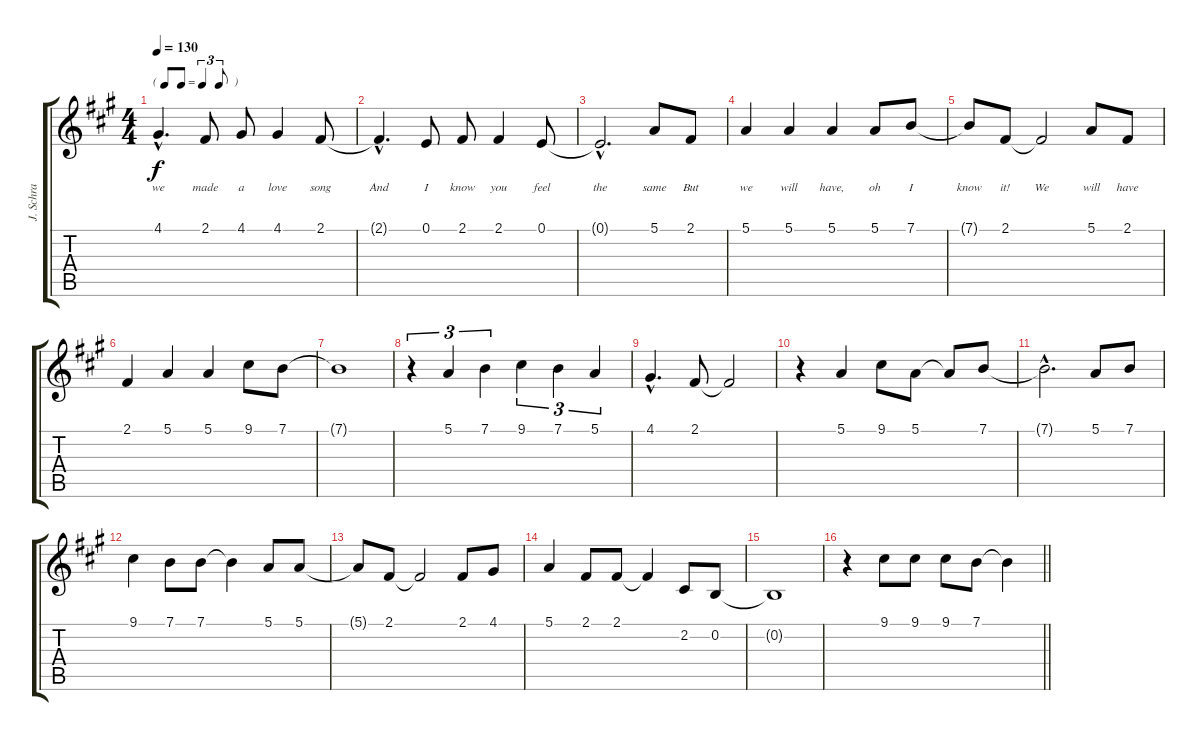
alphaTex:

\track ("J. Schra" "J. Schra") {instrument vibraphone}
\staff {score tabs}
\tuning (E4 B3 G3 D3 A2 E2) {hide}
\ts (4 4)
\tf triplet8th
\tempo 130
\clef g2
\ks a
4.1{hac}.4{d lyrics (0 "we") lyrics (1 "") lyrics (2 "") lyrics (3 "") lyrics (4 "") dy f} 2.1.8{lyrics (0 "made") lyrics (1 "") lyrics (2 "") lyrics (3 "") lyrics (4 "")} 4.1.8{lyrics (0 "a") lyrics (1 "") lyrics (2 "") lyrics (3 "") lyrics (4 "")} 4.1.4{lyrics (0 "love") lyrics (1 "") lyrics (2 "") lyrics (3 "") lyrics (4 "")} 2.1.8{lyrics (0 "song") lyrics (1 "") lyrics (2 "") lyrics (3 "") lyrics (4 "")} |
2.1{hac t}.4{d lyrics (0 "And") lyrics (1 "") lyrics (2 "") lyrics (3 "") lyrics (4 "")} 0.1.8{lyrics (0 "I") lyrics (1 "") lyrics (2 "") lyrics (3 "") lyrics (4 "")} 2.1.8{lyrics (0 "know") lyrics (1 "") lyrics (2 "") lyrics (3 "") lyrics (4 "")} 2.1.4{lyrics (0 "you") lyrics (1 "") lyrics (2 "") lyrics (3 "") lyrics (4 "")} 0.1.8{lyrics (0 "feel") lyrics (1 "") lyrics (2 "") lyrics (3 "") lyrics (4 "")} |
0.1{hac t}.2{d lyrics (0 "the") lyrics (1 "") lyrics (2 "") lyrics (3 "") lyrics (4 "")} 5.1.8{lyrics (0 "same") lyrics (1 "") lyrics (2 "") lyrics (3 "") lyrics (4 "")} 2.1.8{lyrics (0 "But") lyrics (1 "") lyrics (2 "") lyrics (3 "") lyrics (4 "")} |
5.1.4{lyrics (0 "we") lyrics (1 "") lyrics (2 "") lyrics (3 "") lyrics (4 "")} 5.1.4{lyrics (0 "will") lyrics (1 "") lyrics (2 "") lyrics (3 "") lyrics (4 "")} 5.1.4{lyrics (0 "have,") lyrics (1 "") lyrics (2 "") lyrics (3 "") lyrics (4 "")} 5.1.8{lyrics (0 "oh") lyrics (1 "") lyrics (2 "") lyrics (3 "") lyrics (4 "")} 7.1.8{lyrics (0 "I") lyrics (1 "") lyrics (2 "") lyrics (3 "") lyrics (4 "")} |
7.1{t}.8{lyrics (0 "know") lyrics (1 "") lyrics (2 "") lyrics (3 "") lyrics (4 "")} 2.1.8{lyrics (0 "it!") lyrics (1 "") lyrics (2 "") lyrics (3 "") lyrics (4 "")} 2.1{t}.2{lyrics (0 "We") lyrics (1 "") lyrics (2 "") lyrics (3 "") lyrics (4 "")} 5.1.8{lyrics (0 "will") lyrics (1 "") lyrics (2 "") lyrics (3 "") lyrics (4 "")} 2.1.8{lyrics (0 "have") lyrics (1 "") lyrics (2 "") lyrics (3 "") lyrics (4 "")} |
2.1.4 5.1.4 5.1.4 9.1.8 7.1.8 |
7.1{t}.1 |
r.4{tu (3 2)} 5.1.4{tu (3 2)} 7.1.4{tu (3 2)} 9.1.4{tu (3 2)} 7.1.4{tu (3 2)} 5.1.4{tu (3 2)} |
4.1{hac}.4{d} 2.1.8 2.1{t}.2 |
r.4 5.1.4 9.1.8 5.1.8 5.1{t}.8 7.1.8 |
7.1{hac t}.2{d} 5.1.8 7.1.8 |
9.1.4 7.1.8 7.1.8 7.1{t}.4 5.1.8 5.1.8 |
5.1{t}.8 2.1.8 2.1{t}.2 2.1.8 4.1.8 |
5.1.4 2.1.8 2.1.8 2.1{t}.4 2.2.8 0.2.8 |
0.2{t}.1 |
\barLineRight lightlight
r.4 9.1.8 9.1.8 9.1.8 7.1.8 7.1{t}.4
